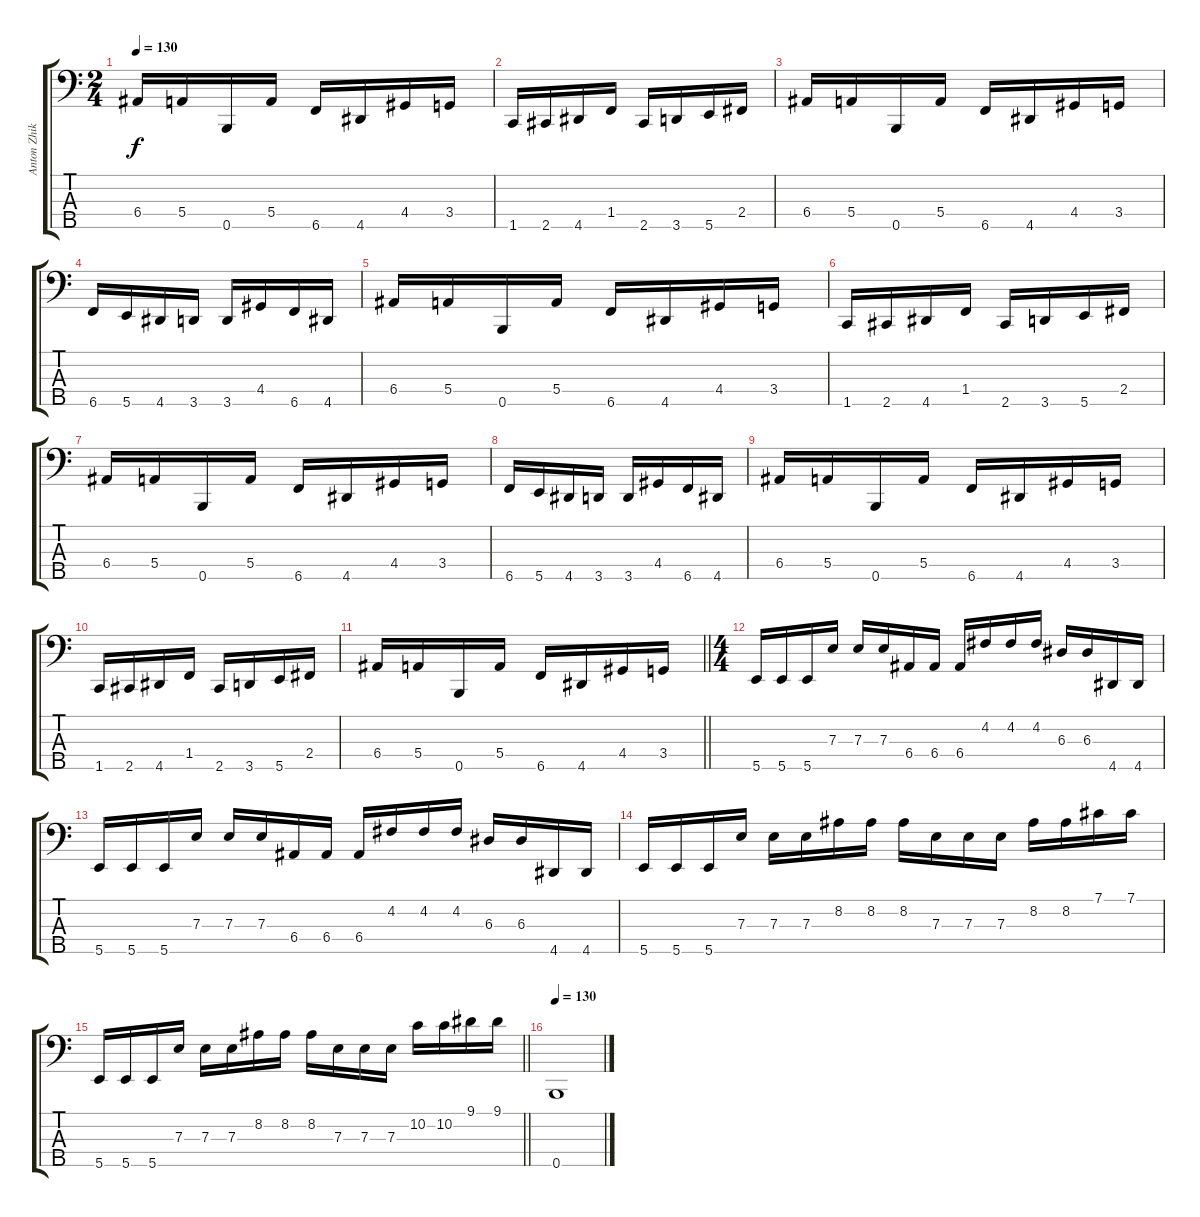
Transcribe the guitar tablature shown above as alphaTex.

\track ("Anton Zhikharev" "Anton Zhik") {instrument electricbassfinger}
\staff {score tabs}
\tuning (Gb2 D2 A1 E1 B0) {hide}
\ts (2 4)
\tempo 130
\clef f4
\ks c
6.4.16{dy f} 5.4.16 0.5.16 5.4.16 6.5.16 4.5.16 4.4.16 3.4.16 |
1.5.16 2.5.16 4.5.16 1.4.16 2.5.16 3.5.16 5.5.16 2.4.16 |
6.4.16 5.4.16 0.5.16 5.4.16 6.5.16 4.5.16 4.4.16 3.4.16 |
6.5.16 5.5.16 4.5.16 3.5.16 3.5.16 4.4.16 6.5.16 4.5.16 |
6.4.16 5.4.16 0.5.16 5.4.16 6.5.16 4.5.16 4.4.16 3.4.16 |
1.5.16 2.5.16 4.5.16 1.4.16 2.5.16 3.5.16 5.5.16 2.4.16 |
6.4.16 5.4.16 0.5.16 5.4.16 6.5.16 4.5.16 4.4.16 3.4.16 |
6.5.16 5.5.16 4.5.16 3.5.16 3.5.16 4.4.16 6.5.16 4.5.16 |
6.4.16 5.4.16 0.5.16 5.4.16 6.5.16 4.5.16 4.4.16 3.4.16 |
1.5.16 2.5.16 4.5.16 1.4.16 2.5.16 3.5.16 5.5.16 2.4.16 |
\barLineRight lightlight
6.4.16 5.4.16 0.5.16 5.4.16 6.5.16 4.5.16 4.4.16 3.4.16 |
\ts (4 4)
\section ("" "")
5.5.16 5.5.16 5.5.16 7.3.16 7.3.16 7.3.16 6.4.16 6.4.16 6.4.16 4.2.16 4.2.16 4.2.16 6.3.16 6.3.16 4.5.16 4.5.16 |
5.5.16 5.5.16 5.5.16 7.3.16 7.3.16 7.3.16 6.4.16 6.4.16 6.4.16 4.2.16 4.2.16 4.2.16 6.3.16 6.3.16 4.5.16 4.5.16 |
5.5.16 5.5.16 5.5.16 7.3.16 7.3.16 7.3.16 8.2.16 8.2.16 8.2.16 7.3.16 7.3.16 7.3.16 8.2.16 8.2.16 7.1.16 7.1.16 |
\barLineRight lightlight
5.5.16 5.5.16 5.5.16 7.3.16 7.3.16 7.3.16 8.2.16 8.2.16 8.2.16 7.3.16 7.3.16 7.3.16 10.2.16 10.2.16 9.1.16 9.1.16 |
\section ("" "")
\tempo 130
0.5.1
